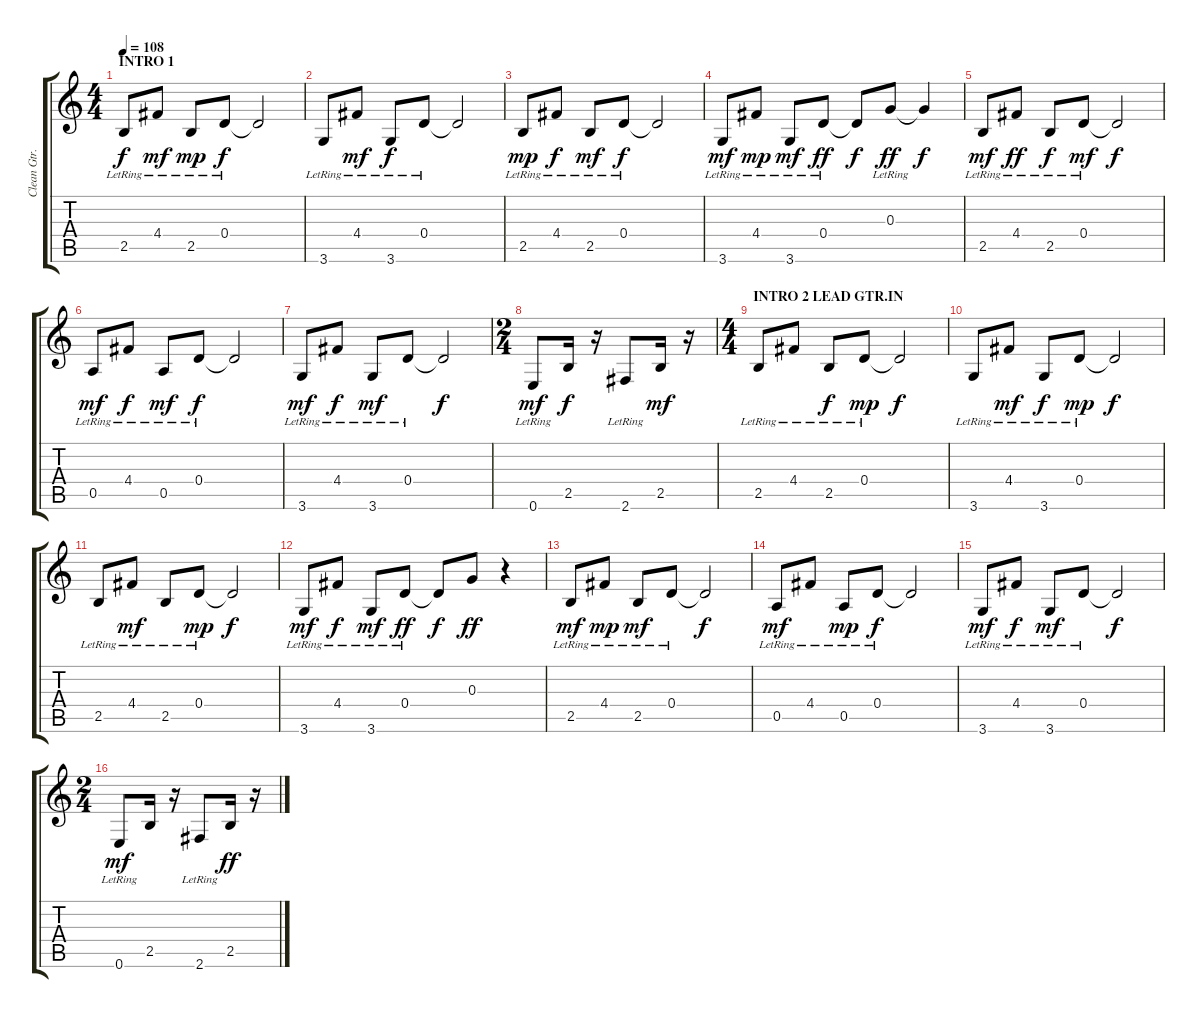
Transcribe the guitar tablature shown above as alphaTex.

\track ("Clean Gtr. 2" "Clean Gtr.") {instrument electricguitarclean}
\staff {score tabs}
\tuning (E4 B3 G3 D3 A2 E2) {hide}
\ts (4 4)
\section ("" "INTRO 1")
\tempo 108
\clef g2
\ks c
2.5{lr}.8{dy f instrument electricguitarclean} 4.4{lr}.8{dy mf} 2.5{lr}.8{dy mp} 0.4{lr}.8{dy f} 0.4{t}.2 |
3.6{lr}.8 4.4{lr}.8{dy mf} 3.6{lr}.8{dy f} 0.4{lr}.8 0.4{t}.2 |
2.5{lr}.8{dy mp} 4.4{lr}.8{dy f} 2.5{lr}.8{dy mf} 0.4{lr}.8{dy f} 0.4{t}.2 |
3.6{lr}.8{dy mf} 4.4{lr}.8{dy mp} 3.6{lr}.8{dy mf} 0.4{lr}.8{dy ff} 0.4{t}.8{dy f} 0.3{lr}.8{dy ff} 0.3{t}.4{dy f} |
2.5{lr}.8{dy mf} 4.4{lr}.8{dy ff} 2.5{lr}.8{dy f} 0.4{lr}.8{dy mf} 0.4{t}.2{dy f} |
0.5{lr}.8{dy mf} 4.4{lr}.8{dy f} 0.5{lr}.8{dy mf} 0.4{lr}.8{dy f} 0.4{t}.2 |
3.6{lr}.8{dy mf} 4.4{lr}.8{dy f} 3.6{lr}.8{dy mf} 0.4{lr}.8 0.4{t}.2{dy f} |
\ts (2 4)
0.6{lr}.8{dy mf} 2.5.16{dy f} r.16 2.6{lr}.8 2.5.16{dy mf} r.16 |
\ts (4 4)
\section ("" "INTRO 2 LEAD GTR.IN")
2.5{lr}.8 4.4{lr}.8 2.5{lr}.8{dy f} 0.4{lr}.8{dy mp} 0.4{t}.2{dy f} |
3.6{lr}.8 4.4{lr}.8{dy mf} 3.6{lr}.8{dy f} 0.4{lr}.8{dy mp} 0.4{t}.2{dy f} |
2.5{lr}.8 4.4{lr}.8{dy mf} 2.5{lr}.8 0.4{lr}.8{dy mp} 0.4{t}.2{dy f} |
3.6{lr}.8{dy mf} 4.4{lr}.8{dy f} 3.6{lr}.8{dy mf} 0.4{lr}.8{dy ff} 0.4{t}.8{dy f} 0.3.8{dy ff} r.4 |
2.5{lr}.8{dy mf} 4.4{lr}.8{dy mp} 2.5{lr}.8{dy mf} 0.4{lr}.8 0.4{t}.2{dy f} |
0.5{lr}.8{dy mf} 4.4{lr}.8 0.5{lr}.8{dy mp} 0.4{lr}.8{dy f} 0.4{t}.2 |
3.6{lr}.8{dy mf} 4.4{lr}.8{dy f} 3.6{lr}.8{dy mf} 0.4{lr}.8 0.4{t}.2{dy f} |
\ts (2 4)
0.6{lr}.8{dy mf} 2.5.16 r.16 2.6{lr}.8 2.5.16{dy ff} r.16
